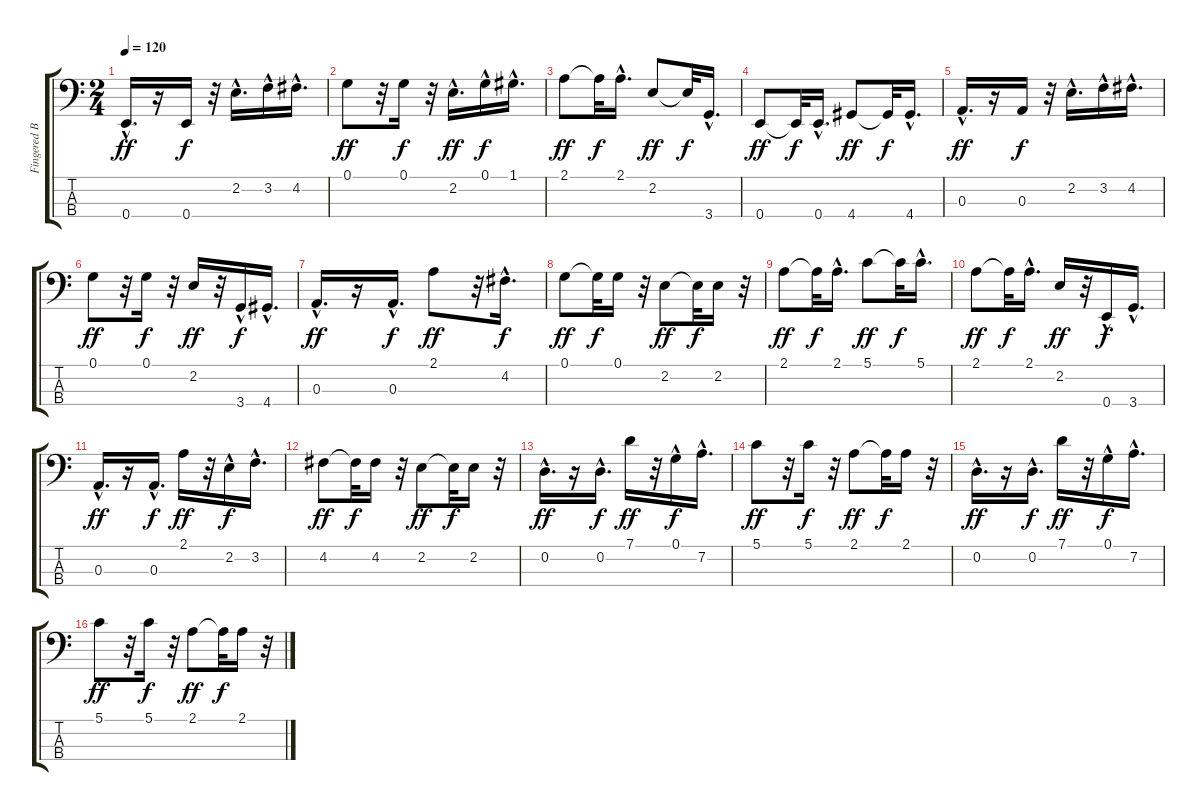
\track ("Fingered Bass" "Fingered B") {instrument electricbassfinger}
\staff {score tabs}
\tuning (G2 D2 A1 E1) {hide}
\ts (2 4)
\tempo 120
\clef f4
\ks c
0.4{hac}.16{d dy ff} r.16 0.4.16{dy f} r.32 2.2{hac}.16{d} 3.2{hac}.16 4.2{hac}.16{d} |
0.1.8{dy ff} r.32 0.1.16{dy f} r.32 2.2{hac}.16{d dy ff} 0.1{hac}.16{dy f} 1.1{hac}.16{d} |
2.1.8{dy ff} 2.1{t}.32{dy f} 2.1{hac}.16{d} 2.2.8{dy ff} 2.2{t}.32{dy f} 3.4{hac}.16{d} |
0.4.8{dy ff} 0.4{t}.32{dy f} 0.4{hac}.16{d} 4.4.8{dy ff} 4.4{t}.32{dy f} 4.4{hac}.16{d} |
0.3{hac}.16{d dy ff} r.16 0.3.16{dy f} r.32 2.2{hac}.16{d} 3.2{hac}.16 4.2{hac}.16{d} |
0.1.8{dy ff} r.32 0.1.16{dy f} r.32 2.2.16{dy ff} r.32 3.4{hac}.16{dy f} 4.4{hac}.16{d} |
0.3{hac}.16{d dy ff} r.16 0.3{hac}.16{d dy f} 2.1.8{dy ff} r.32 4.2{hac}.16{d dy f} |
0.1.8{dy ff} 0.1{t}.32{dy f} 0.1.16 r.32 2.2.8{dy ff} 2.2{t}.32{dy f} 2.2.16 r.32 |
2.1.8{dy ff} 2.1{t}.32{dy f} 2.1{hac}.16{d} 5.1.8{dy ff} 5.1{t}.32{dy f} 5.1{hac}.16{d} |
2.1.8{dy ff} 2.1{t}.32{dy f} 2.1{hac}.16{d} 2.2.16{dy ff} r.32 0.4{hac}.16{dy f} 3.4{hac}.16{d} |
0.3{hac}.16{d dy ff} r.16 0.3{hac}.16{d dy f} 2.1.16{dy ff} r.32 2.2{hac}.16{dy f} 3.2{hac}.16{d} |
4.2.8{dy ff} 4.2{t}.32{dy f} 4.2.16 r.32 2.2.8{dy ff} 2.2{t}.32{dy f} 2.2.16 r.32 |
0.2{hac}.16{d dy ff} r.16 0.2{hac}.16{d dy f} 7.1.16{dy ff} r.32 0.1{hac}.16{dy f} 7.2{hac}.16{d} |
5.1.8{dy ff} r.32 5.1.16{dy f} r.32 2.1.8{dy ff} 2.1{t}.32{dy f} 2.1.16 r.32 |
0.2{hac}.16{d dy ff} r.16 0.2{hac}.16{d dy f} 7.1.16{dy ff} r.32 0.1{hac}.16{dy f} 7.2{hac}.16{d} |
5.1.8{dy ff} r.32 5.1.16{dy f} r.32 2.1.8{dy ff} 2.1{t}.32{dy f} 2.1.16 r.32
